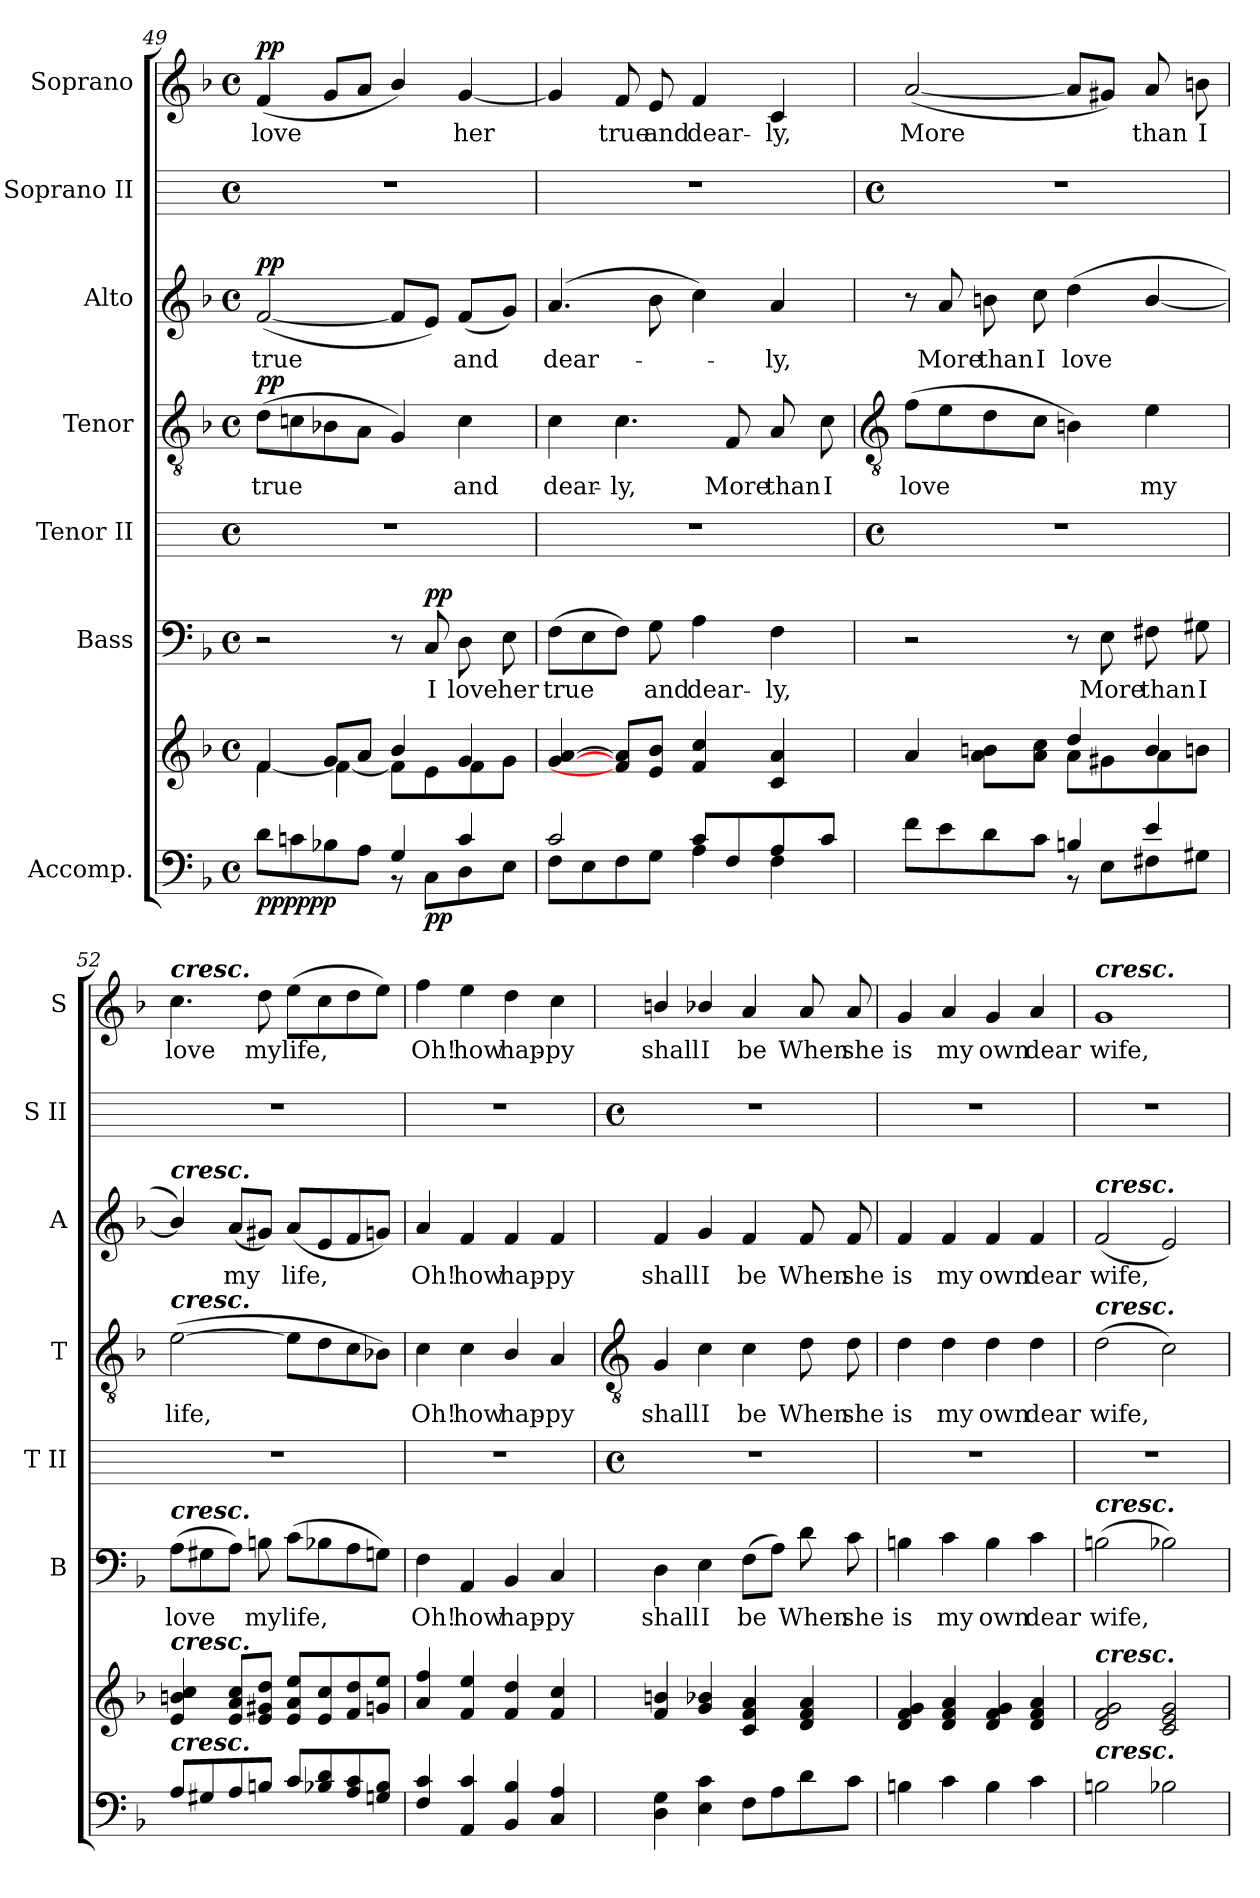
**kern	**kern	**dynam	**kern	**text	**dynam	**kern	**kern	**text	**dynam	**kern	**text	**dynam	**kern	**kern	**text	**dynam
*part7	*part7	*part7	*part6	*part6	*part6	*part5	*part4	*part4	*part4	*part3	*part3	*part3	*part2	*part1	*part1	*part1
*staff8	*staff7	*staff7/8	*staff6	*staff6	*staff6	*staff5	*staff4	*staff4	*staff4	*staff3	*staff3	*staff3	*staff2	*staff1	*staff1	*staff1
*I"Accomp.	*	*	*I"Bass	*	*	*I"Tenor II	*I"Tenor	*	*	*I"Alto	*	*	*I"Soprano II	*I"Soprano	*	*
*	*	*	*I'B	*	*	*I'T II	*I'T	*	*	*I'A	*	*	*I'S II	*I'S	*	*
*clefF4	*clefG2	*	*clefF4	*	*	*	*clefGv2	*	*	*clefG2	*	*	*	*clefG2	*	*
*k[b-]	*k[b-]	*	*k[b-]	*	*	*	*k[b-]	*	*	*k[b-]	*	*	*	*k[b-]	*	*
*F:	*F:	*	*F:	*	*	*	*F:	*	*	*F:	*	*	*	*F:	*	*
*M4/4	*M4/4	*	*M4/4	*	*	*M4/4	*M4/4	*	*	*M4/4	*	*	*M4/4	*M4/4	*	*
*met(c)	*met(c)	*	*met(c)	*	*	*met(c)	*met(c)	*	*	*met(c)	*	*	*met(c)	*met(c)	*	*
=49	=49	=49	=49	=49	=49	=49	=49	=49	=49	=49	=49	=49	=49	=49	=49	=49
*^	*^	*	*	*	*	*	*	*	*	*	*	*	*	*	*	*
!	!	!	!	!LO:DY:b=2	!	!	!	!	!	!LO:LY:b	!	!	!LO:LY:b	!	!	!	!LO:LY:b	!
!	!	!	!	!LO:DY:n=1:b	!	!	!	!	!	!	!	!	!	!	!	!	!	!
!	!	!	!	!LO:DY:n=2:b	!	!	!	!	!	!	!LO:DY:b	!	!	!LO:DY:b	!	!	!	!LO:DY:b
8d\L	2ryy	4f	[4f\	pp pp pp	2r	.	.	1r	(>8dL	true	pp	(<[2f	true	pp	1r	(<4f	love	pp
8cn\	.	.	.	.	.	.	.	.	8cn	.	.	.	.	.	.	.	.	.
8B-X\	.	8gL	4f\_	.	.	.	.	.	8B-X	.	.	.	.	.	.	8gL	.	.
8A\J	.	8aJ	.	.	.	.	.	.	8AJ	.	.	.	.	.	.	8aJ	.	.
4G/	8r	4b-/	8f\L]	.	8r	.	.	.	4G)	.	.	8fL]	.	.	.	4b-/)	.	.
!	!	!	!	!LO:DY:n=3:b=2	!	!LO:LY:b	!LO:DY:b	!	!	!	!	!	!	!	!	!	!	!
.	8C\L	.	8e\	pp	8C	I	pp	.	.	.	.	8eJ)	.	.	.	.	.	.
!	!	!	!	!	!	!LO:LY:b	!	!	!	!LO:LY:b	!	!	!LO:LY:b	!	!	!	!LO:LY:b	!
4c/	8D\	4g	8f\	.	8D	love	.	.	4c	and	.	(<8fL	and	.	.	[4g	her	.
!	!	!	!	!	!	!LO:LY:b	!	!	!	!	!	!	!	!	!	!	!	!
.	8E\J	.	8g\J	.	8E	her	.	.	.	.	.	8gJ)	.	.	.	.	.	.
=50	=50	=50	=50	=50	=50	=50	=50	=50	=50	=50	=50	=50	=50	=50	=50	=50	=50	=50
!	!	!	!	!	!	!LO:LY:b	!	!	!	!LO:LY:b	!	!	!LO:LY:b	!	!	!	!	!
2c/	8F\L	[4g [4a	1ryy	.	(>8FL	true	.	1r	4c	dear-	.	(>4.a	dear-	.	1r	4g]	.	.
.	8E\	.	.	.	8E	.	.	.	.	.	.	.	.	.	.	.	.	.
!	!	!	!	!	!	!	!	!	!	!LO:LY:b	!	!	!	!	!	!	!LO:LY:b	!
.	8F\	8f] 8a]L	.	.	8FJ)	.	.	.	4.c	-ly,	.	.	.	.	.	8f	true	.
!	!	!	!	!	!	!LO:LY:b	!	!	!	!	!	!	!	!	!	!	!LO:LY:b	!
.	8G\J	8e 8b-J	.	.	8G	and	.	.	.	.	.	8b-	.	.	.	8e	and	.
!	!	!	!	!	!	!LO:LY:b	!	!	!	!	!	!	!	!	!	!	!LO:LY:b	!
8c/L	4A\	4f 4cc	.	.	4A	dear-	.	.	.	.	.	4cc)	.	.	.	4f	dear-	.
!	!	!	!	!	!	!	!	!	!	!LO:LY:b	!	!	!	!	!	!	!	!
8F/	.	.	.	.	.	.	.	.	8F	More	.	.	.	.	.	.	.	.
!	!	!	!	!	!	!LO:LY:b	!	!	!	!LO:LY:b	!	!	!LO:LY:b	!	!	!	!LO:LY:b	!
8A/	4F\	4c 4a	.	.	4F	-ly,	.	.	8A	than	.	4a	ly,	.	.	4c	-ly,	.
!	!	!	!	!	!	!	!	!	!	!LO:LY:b	!	!	!	!	!	!	!	!
8c/J	.	.	.	.	.	.	.	.	8c	I	.	.	.	.	.	.	.	.
!!LO:LB:g=z
=51	=51	=51	=51	=51	=51	=51	=51	=51	=51	=51	=51	=51	=51	=51	=51	=51	=51	=51
*	*	*	*	*	*	*	*	*	*clefGv2	*	*	*	*	*	*	*	*	*
*	*	*	*	*	*	*	*	*M4/4	*	*	*	*	*	*	*M4/4	*	*	*
*	*	*	*	*	*	*	*	*met(c)	*	*	*	*	*	*	*met(c)	*	*	*
!	!	!	!	!	!	!	!	!	!	!LO:LY:b	!	!	!	!	!	!	!LO:LY:b	!
8f\L	2ryy	4a	2ryy	.	2r	.	.	1r	(>8fL	love	.	8r	.	.	1r	(<[2a	More	.
!	!	!	!	!	!	!	!	!	!	!	!	!	!LO:LY:b	!	!	!	!	!
8e\	.	.	.	.	.	.	.	.	8e	.	.	8a	More	.	.	.	.	.
!	!	!	!	!	!	!	!	!	!	!	!	!	!LO:LY:b	!	!	!	!	!
8d\	.	8a 8bnL	.	.	.	.	.	.	8d	.	.	8bn	than	.	.	.	.	.
!	!	!	!	!	!	!	!	!	!	!	!	!	!LO:LY:b	!	!	!	!	!
8c\J	.	8a 8ccJ	.	.	.	.	.	.	8cJ	.	.	8cc	I	.	.	.	.	.
!	!	!	!	!	!	!	!	!	!	!	!	!	!LO:LY:b	!	!	!	!	!
4Bn/	8r	4dd/	8a/L	.	8r	.	.	.	4Bn)	.	.	(<4dd	love	.	.	8aL]	.	.
!	!	!	!	!	!	!LO:LY:b	!	!	!	!	!	!	!	!	!	!	!	!
.	8E\L	.	8g#X\	.	8E	More	.	.	.	.	.	.	.	.	.	8g#XJ)	.	.
!	!	!	!	!	!	!LO:LY:b	!	!	!	!LO:LY:b	!	!	!	!	!	!	!LO:LY:b	!
4e/	8F#X\	4b/	8a\	.	8F#X	than	.	.	4e	my	.	[4b/	.	.	.	8a	than	.
!	!	!	!	!	!	!LO:LY:b	!	!	!	!	!	!	!	!	!	!	!LO:LY:b	!
.	8G#X\J	.	8bn\J	.	8G#X	I	.	.	.	.	.	.	.	.	.	8bn	I	.
=52	=52	=52	=52	=52	=52	=52	=52	=52	=52	=52	=52	=52	=52	=52	=52	=52	=52	=52
!	!	!	!	!	!	!	!	!	!	!	!	!	!	!	!	!LO:TX:a:Bi:t=cresc.	!	!
!	!	!	!	!	!	!	!	!	!	!	!	!LO:TX:a:Bi:t=cresc.	!	!	!	!	!	!
!	!	!	!	!	!	!	!	!	!LO:TX:a:Bi:t=cresc.	!	!	!	!	!	!	!	!	!
!	!	!	!	!	!LO:TX:a:Bi:t=cresc.	!	!	!	!	!	!	!	!	!	!	!	!	!
!	!	!LO:TX:a:Bi:t=cresc.	!	!	!	!	!	!	!	!	!	!	!	!	!	!	!	!
!LO:TX:a:Bi:t=cresc.	!	!	!	!	!	!	!	!	!	!	!	!	!	!	!	!	!	!
!	!	!	!	!	!	!LO:LY:b	!	!	!	!LO:LY:b	!	!	!	!	!	!	!LO:LY:b	!
8AL	1ryy	4e 4bn 4cc	1ryy	.	(>8AL	love	.	1r	(>[2e	life,	.	4b/])	.	.	1r	4.cc	love	.
8G#X	.	.	.	.	8G#X	.	.	.	.	.	.	.	.	.	.	.	.	.
!	!	!	!	!	!	!	!	!	!	!	!	!	!LO:LY:b	!	!	!	!	!
8A	.	8e 8a 8ccL	.	.	8AJ)	.	.	.	.	.	.	(<8aL	my	.	.	.	.	.
!	!	!	!	!	!	!LO:LY:b	!	!	!	!	!	!	!	!	!	!	!LO:LY:b	!
8BnJ	.	8e 8g#X 8ddJ	.	.	8Bn	my	.	.	.	.	.	8g#XJ)	.	.	.	8dd	my	.
!	!	!	!	!	!	!LO:LY:b	!	!	!	!	!	!	!LO:LY:b	!	!	!	!LO:LY:b	!
8cL	.	8e 8a 8eeL	.	.	(>8cL	life,	.	.	8eL]	.	.	(<8aL	life,	.	.	(>8eeL	life,	.
8B-X 8d	.	8e 8cc	.	.	8B-X	.	.	.	8d	.	.	8e	.	.	.	8cc	.	.
8A 8c	.	8f 8dd	.	.	8A	.	.	.	8c	.	.	8f	.	.	.	8dd	.	.
8Gn 8B-J	.	8gn 8eeJ	.	.	8GnJ)	.	.	.	8B-XJ)	.	.	8gnJ)	.	.	.	8eeJ)	.	.
=53	=53	=53	=53	=53	=53	=53	=53	=53	=53	=53	=53	=53	=53	=53	=53	=53	=53	=53
!	!	!	!	!	!	!LO:LY:b	!	!	!	!LO:LY:b	!	!	!LO:LY:b	!	!	!	!LO:LY:b	!
4F 4c	1ryy	4a 4ff	1ryy	.	4F	Oh!	.	1r	4c	Oh!	.	4a	Oh!	.	1r	4ff	Oh!	.
!	!	!	!	!	!	!LO:LY:b	!	!	!	!LO:LY:b	!	!	!LO:LY:b	!	!	!	!LO:LY:b	!
4AA 4c	.	4f 4ee	.	.	4AA	how	.	.	4c	how	.	4f	how	.	.	4ee	how	.
!	!	!	!	!	!	!LO:LY:b	!	!	!	!LO:LY:b	!	!	!LO:LY:b	!	!	!	!LO:LY:b	!
4BB- 4B-	.	4f 4dd	.	.	4BB-	hap-	.	.	4B-/	hap-	.	4f	hap-	.	.	4dd	hap-	.
!	!	!	!	!	!	!LO:LY:b	!	!	!	!LO:LY:b	!	!	!LO:LY:b	!	!	!	!LO:LY:b	!
4C 4A	.	4f 4cc	.	.	4C	-py	.	.	4A	-py	.	4f	-py	.	.	4cc	-py	.
*v	*v	*	*	*	*	*	*	*	*	*	*	*	*	*	*	*	*	*
*	*v	*v	*	*	*	*	*	*	*	*	*	*	*	*	*	*	*
!!LO:LB:g=z
=54	=54	=54	=54	=54	=54	=54	=54	=54	=54	=54	=54	=54	=54	=54	=54	=54
*	*	*	*	*	*	*	*clefGv2	*	*	*	*	*	*	*	*	*
*	*	*	*	*	*	*M4/4	*	*	*	*	*	*	*M4/4	*	*	*
*	*	*	*	*	*	*met(c)	*	*	*	*	*	*	*met(c)	*	*	*
!	!	!	!	!LO:LY:b	!	!	!	!LO:LY:b	!	!	!LO:LY:b	!	!	!	!LO:LY:b	!
4D 4G	4f/ 4bn/	.	4D	shall	.	1r	4G	shall	.	4f	shall	.	1r	4bn/	shall	.
!	!	!	!	!LO:LY:b	!	!	!	!LO:LY:b	!	!	!LO:LY:b	!	!	!	!LO:LY:b	!
4E 4c	4g/ 4b-X/	.	4E	I	.	.	4c	I	.	4g	I	.	.	4b-X/	I	.
!	!	!	!	!LO:LY:b	!	!	!	!LO:LY:b	!	!	!LO:LY:b	!	!	!	!LO:LY:b	!
8FL	4c 4f 4a	.	(>8FL	be	.	.	4c	be	.	4f	be	.	.	4a	be	.
8A	.	.	8AJ)	.	.	.	.	.	.	.	.	.	.	.	.	.
!	!	!	!	!LO:LY:b	!	!	!	!LO:LY:b	!	!	!LO:LY:b	!	!	!	!LO:LY:b	!
8d	4d 4f 4a	.	8d	When	.	.	8d	When	.	8f	When	.	.	8a	When	.
!	!	!	!	!LO:LY:b	!	!	!	!LO:LY:b	!	!	!LO:LY:b	!	!	!	!LO:LY:b	!
8cJ	.	.	8c	she	.	.	8d	she	.	8f	she	.	.	8a	she	.
=55	=55	=55	=55	=55	=55	=55	=55	=55	=55	=55	=55	=55	=55	=55	=55	=55
!	!	!	!	!LO:LY:b	!	!	!	!LO:LY:b	!	!	!LO:LY:b	!	!	!	!LO:LY:b	!
4Bn	4d 4f 4g	.	4Bn	is	.	1r	4d	is	.	4f	is	.	1r	4g	is	.
!	!	!	!	!LO:LY:b	!	!	!	!LO:LY:b	!	!	!LO:LY:b	!	!	!	!LO:LY:b	!
4c	4d 4f 4a	.	4c	my	.	.	4d	my	.	4f	my	.	.	4a	my	.
!	!	!	!	!LO:LY:b	!	!	!	!LO:LY:b	!	!	!LO:LY:b	!	!	!	!LO:LY:b	!
4B	4d 4f 4g	.	4B	own	.	.	4d	own	.	4f	own	.	.	4g	own	.
!	!	!	!	!LO:LY:b	!	!	!	!LO:LY:b	!	!	!LO:LY:b	!	!	!	!LO:LY:b	!
4c	4d 4f 4a	.	4c	dear	.	.	4d	dear	.	4f	dear	.	.	4a	dear	.
=56	=56	=56	=56	=56	=56	=56	=56	=56	=56	=56	=56	=56	=56	=56	=56	=56
!	!	!	!	!	!	!	!	!	!	!	!	!	!	!LO:TX:a:Bi:t=cresc.	!	!
!	!	!	!	!	!	!	!	!	!	!LO:TX:a:Bi:t=cresc.	!	!	!	!	!	!
!	!	!	!	!	!	!	!LO:TX:a:Bi:t=cresc.	!	!	!	!	!	!	!	!	!
!	!	!	!LO:TX:a:Bi:t=cresc.	!	!	!	!	!	!	!	!	!	!	!	!	!
!	!LO:TX:a:Bi:t=cresc.	!	!	!	!	!	!	!	!	!	!	!	!	!	!	!
!LO:TX:a:Bi:t=cresc.	!	!	!	!	!	!	!	!	!	!	!	!	!	!	!	!
!	!	!	!	!LO:LY:b	!	!	!	!LO:LY:b	!	!	!LO:LY:b	!	!	!	!LO:LY:b	!
2Bn	2d 2f 2g	.	(>2Bn	wife,	.	1r	(>2d	wife,	.	(<2f	wife,	.	1r	1g	wife,	.
2B-X	2c 2e 2g	.	2B-X)	.	.	.	2c)	.	.	2e)	.	.	.	.	.	.
=	=	=	=	=	=	=	=	=	=	=	=	=	=	=	=	=
*-	*-	*-	*-	*-	*-	*-	*-	*-	*-	*-	*-	*-	*-	*-	*-	*-
